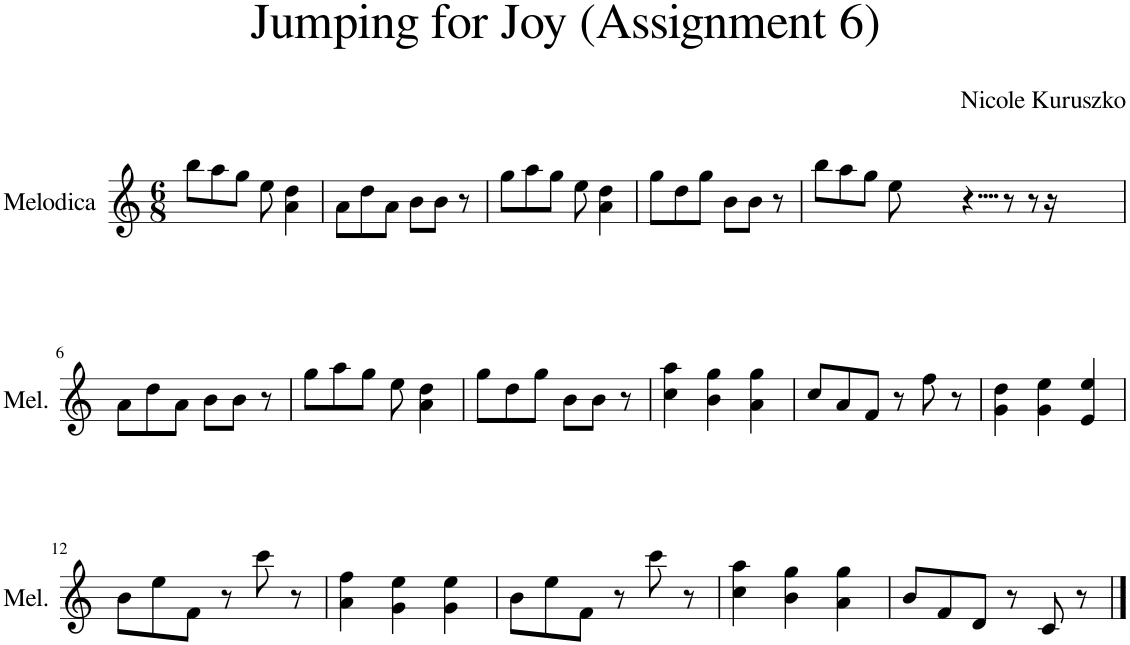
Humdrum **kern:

**kern
*part1
*staff1
*I"Melodica
*I'Mel.
*clefG2
*k[]
*M6/8
=1
8bb\L
8aa\
8gg\J
8ee\
4a\ 4dd\
=2
8a\L
8dd\
8a\J
8b\L
8b\J
8r
=3
8gg\L
8aa\
8gg\J
8ee\
4a\ 4dd\
=4
8gg\L
8dd\
8gg\J
8b\L
8b\J
8r
=5
8bb\L
8aa\
8gg\J
8ee\
16%5r
8r
8r
16r
!!LO:LB:g=z
=6
8a\L
64%11r
8dd\
8a\J
8b\L
8b\J
8r
=7
8gg\L
8aa\
8gg\J
8ee\
4a\ 4dd\
=8
8gg\L
8dd\
8gg\J
8b\L
8b\J
8r
=9
4cc\ 4aa\
4b\ 4gg\
4a\ 4gg\
=10
8cc/L
8a/
8f/J
8r
8ff\
8r
=11
4g\ 4dd\
4g\ 4ee\
4e/ 4ee/
!!LO:LB:g=z
=12
8b\L
8ee\
8f\J
8r
8ccc\
8r
=13
4a\ 4ff\
4g\ 4ee\
4g\ 4ee\
=14
8b\L
8ee\
8f\J
8r
8ccc\
8r
=15
4cc\ 4aa\
4b\ 4gg\
4a\ 4gg\
=16
8b/L
8f/
8d/J
8r
8c/
8r
==
*-
